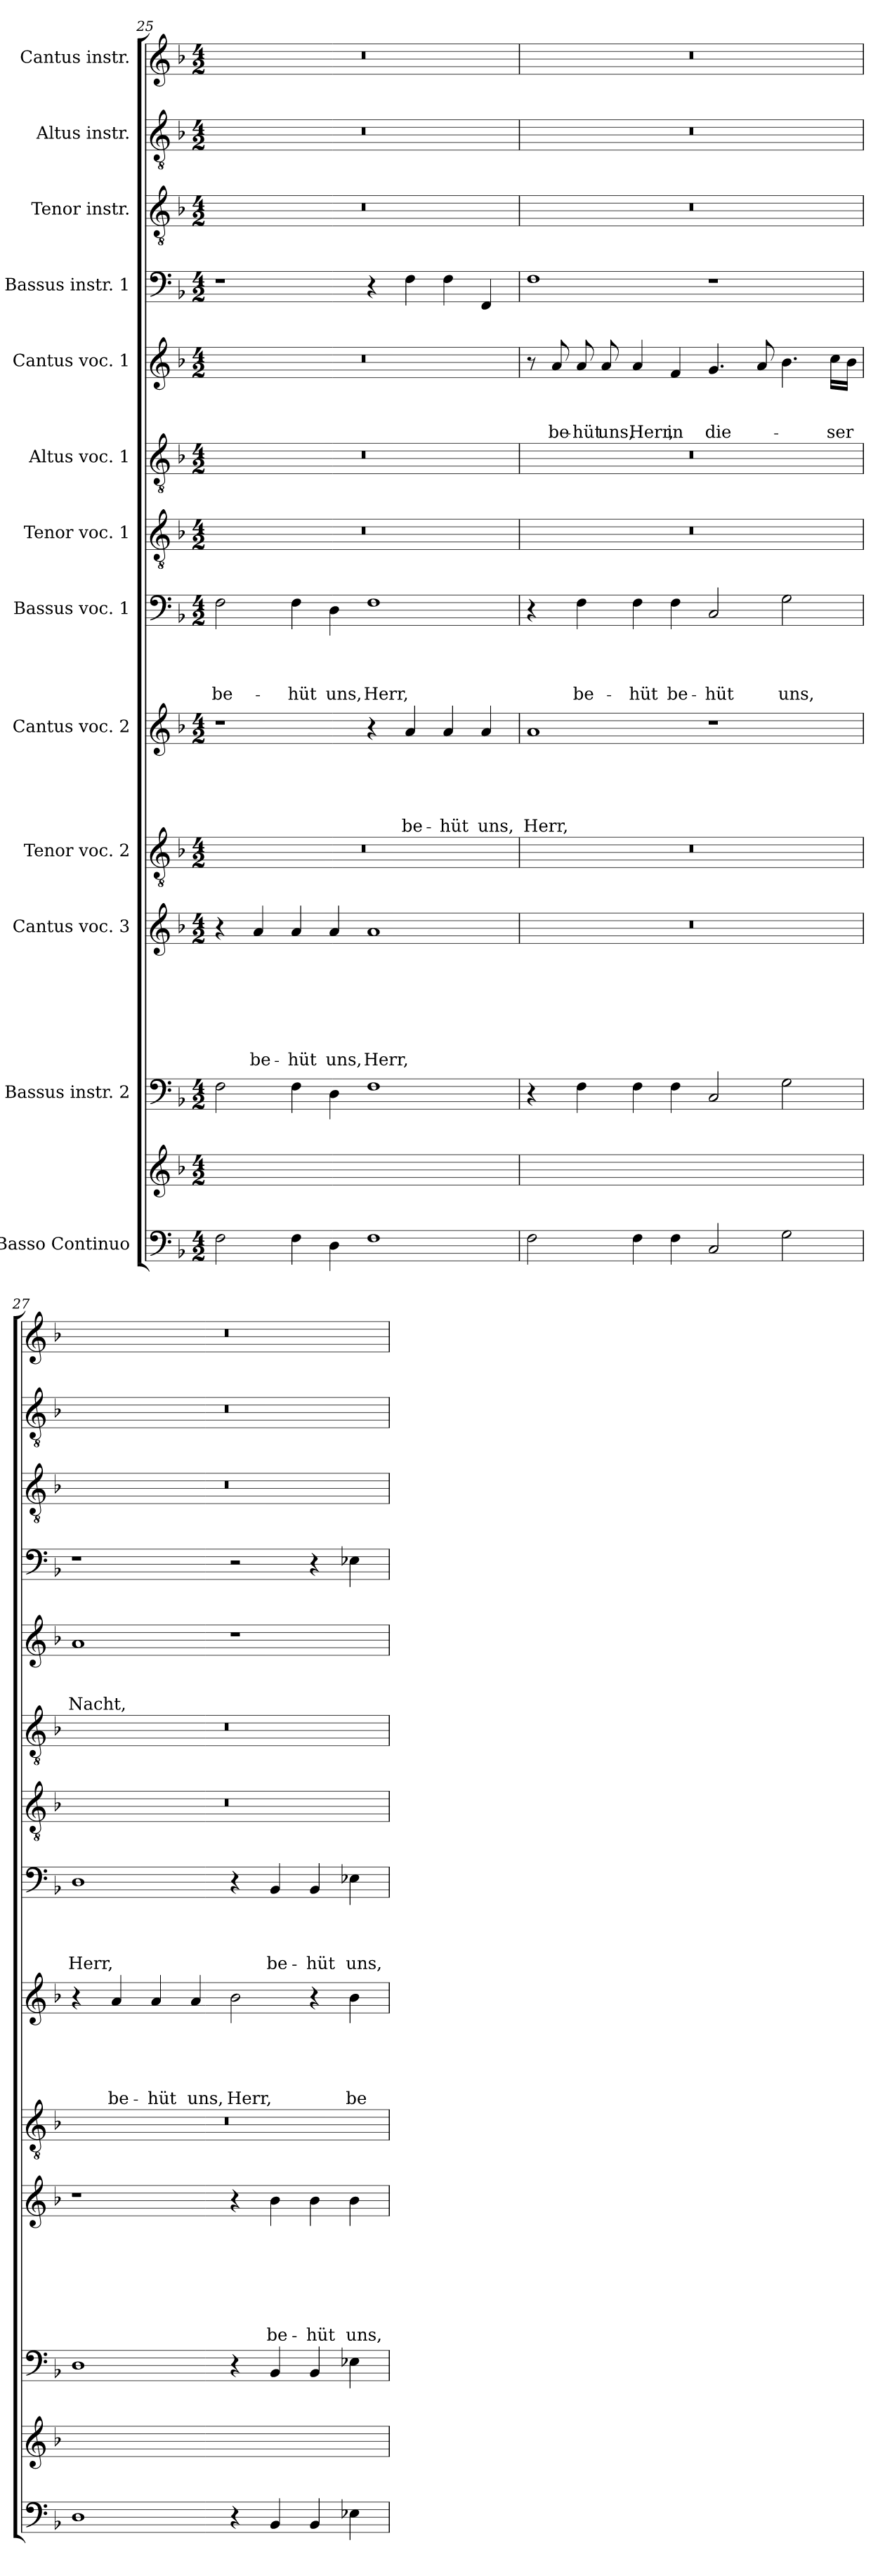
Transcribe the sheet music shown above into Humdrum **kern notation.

**kern	**kern	**kern	**kern	**text	**text	**text	**text	**text	**text	**text	**kern	**kern	**text	**text	**text	**text	**text	**kern	**text	**text	**text	**text	**kern	**kern	**kern	**text	**text	**text	**kern	**kern	**kern	**kern
*part14	*part13	*part12	*part11	*part11	*part11	*part11	*part11	*part11	*part11	*part11	*part10	*part9	*part9	*part9	*part9	*part9	*part9	*part8	*part8	*part8	*part8	*part8	*part7	*part6	*part5	*part5	*part5	*part5	*part4	*part3	*part2	*part1
*staff14	*staff13	*staff12	*staff11	*staff11	*staff11	*staff11	*staff11	*staff11	*staff11	*staff11	*staff10	*staff9	*staff9	*staff9	*staff9	*staff9	*staff9	*staff8	*staff8	*staff8	*staff8	*staff8	*staff7	*staff6	*staff5	*staff5	*staff5	*staff5	*staff4	*staff3	*staff2	*staff1
*I"Basso Continuo	*	*I"Bassus instr. 2	*I"Cantus voc. 3	*	*	*	*	*	*	*	*I"Tenor voc. 2	*I"Cantus voc. 2	*	*	*	*	*	*I"Bassus voc. 1	*	*	*	*	*I"Tenor voc. 1	*I"Altus voc. 1	*I"Cantus voc. 1	*	*	*	*I"Bassus instr. 1	*I"Tenor instr.	*I"Altus instr.	*I"Cantus instr.
!!LO:PB:g=z
*clefF4	*clefG2	*clefF4	*clefG2	*	*	*	*	*	*	*	*clefGv2	*clefG2	*	*	*	*	*	*clefF4	*	*	*	*	*clefGv2	*clefGv2	*clefG2	*	*	*	*clefF4	*clefGv2	*clefGv2	*clefG2
*k[b-]	*k[b-]	*k[b-]	*k[b-]	*	*	*	*	*	*	*	*k[b-]	*k[b-]	*	*	*	*	*	*k[b-]	*	*	*	*	*k[b-]	*k[b-]	*k[b-]	*	*	*	*k[b-]	*k[b-]	*k[b-]	*k[b-]
*F:	*F:	*F:	*F:	*	*	*	*	*	*	*	*F:	*F:	*	*	*	*	*	*F:	*	*	*	*	*F:	*F:	*F:	*	*	*	*F:	*F:	*F:	*F:
*M4/2	*M4/2	*M4/2	*M4/2	*	*	*	*	*	*	*	*M4/2	*M4/2	*	*	*	*	*	*M4/2	*	*	*	*	*M4/2	*M4/2	*M4/2	*	*	*	*M4/2	*M4/2	*M4/2	*M4/2
=25	=25	=25	=25	=25	=25	=25	=25	=25	=25	=25	=25	=25	=25	=25	=25	=25	=25	=25	=25	=25	=25	=25	=25	=25	=25	=25	=25	=25	=25	=25	=25	=25
!	!	!	!	!	!	!	!	!	!	!	!	!	!	!	!	!	!	!	!	!	!	!LO:LY:b	!	!	!	!	!	!	!	!	!	!
2F\	0ryy	2F\	4r	.	.	.	.	.	.	.	0r	1r	.	.	.	.	.	2F\	.	.	.	be-	0r	0r	0r	.	.	.	1r	0r	0r	0r
!	!	!	!	!	!	!	!	!	!	!LO:LY:b	!	!	!	!	!	!	!	!	!	!	!	!	!	!	!	!	!	!	!	!	!	!
.	.	.	4a/	.	.	.	.	.	.	be-	.	.	.	.	.	.	.	.	.	.	.	.	.	.	.	.	.	.	.	.	.	.
!	!	!	!	!	!	!	!	!	!	!LO:LY:b	!	!	!	!	!	!	!	!	!	!	!	!LO:LY:b	!	!	!	!	!	!	!	!	!	!
4F\	.	4F\	4a/	.	.	.	.	.	.	-hüt	.	.	.	.	.	.	.	4F\	.	.	.	-hüt	.	.	.	.	.	.	.	.	.	.
!	!	!	!	!	!	!	!	!	!	!LO:LY:b	!	!	!	!	!	!	!	!	!	!	!	!LO:LY:b	!	!	!	!	!	!	!	!	!	!
4D\	.	4D\	4a/	.	.	.	.	.	.	uns,	.	.	.	.	.	.	.	4D\	.	.	.	uns,	.	.	.	.	.	.	.	.	.	.
!	!	!	!	!	!	!	!	!	!	!LO:LY:b	!	!	!	!	!	!	!	!	!	!	!	!LO:LY:b	!	!	!	!	!	!	!	!	!	!
1F	.	1F	1a	.	.	.	.	.	.	Herr,	.	4r	.	.	.	.	.	1F	.	.	.	Herr,	.	.	.	.	.	.	4r	.	.	.
!	!	!	!	!	!	!	!	!	!	!	!	!	!	!	!	!	!LO:LY:b	!	!	!	!	!	!	!	!	!	!	!	!	!	!	!
.	.	.	.	.	.	.	.	.	.	.	.	4a/	.	.	.	.	be-	.	.	.	.	.	.	.	.	.	.	.	4F\	.	.	.
!	!	!	!	!	!	!	!	!	!	!	!	!	!	!	!	!	!LO:LY:b	!	!	!	!	!	!	!	!	!	!	!	!	!	!	!
.	.	.	.	.	.	.	.	.	.	.	.	4a/	.	.	.	.	-hüt	.	.	.	.	.	.	.	.	.	.	.	4F\	.	.	.
!	!	!	!	!	!	!	!	!	!	!	!	!	!	!	!	!	!LO:LY:b	!	!	!	!	!	!	!	!	!	!	!	!	!	!	!
.	.	.	.	.	.	.	.	.	.	.	.	4a/	.	.	.	.	uns,	.	.	.	.	.	.	.	.	.	.	.	4FF/	.	.	.
=26	=26	=26	=26	=26	=26	=26	=26	=26	=26	=26	=26	=26	=26	=26	=26	=26	=26	=26	=26	=26	=26	=26	=26	=26	=26	=26	=26	=26	=26	=26	=26	=26
!	!	!	!	!	!	!	!	!	!	!	!	!	!	!	!	!	!LO:LY:b	!	!	!	!	!	!	!	!	!	!	!	!	!	!	!
2F\	0ryy	4r	0r	.	.	.	.	.	.	.	0r	1a	.	.	.	.	Herr,	4r	.	.	.	.	0r	0r	8r	.	.	.	1F	0r	0r	0r
!	!	!	!	!	!	!	!	!	!	!	!	!	!	!	!	!	!	!	!	!	!	!	!	!	!	!	!	!LO:LY:b	!	!	!	!
.	.	.	.	.	.	.	.	.	.	.	.	.	.	.	.	.	.	.	.	.	.	.	.	.	8a/	.	.	be-	.	.	.	.
!	!	!	!	!	!	!	!	!	!	!	!	!	!	!	!	!	!	!	!	!	!	!LO:LY:b	!	!	!	!	!	!LO:LY:b	!	!	!	!
.	.	4F\	.	.	.	.	.	.	.	.	.	.	.	.	.	.	.	4F\	.	.	.	be-	.	.	8a/	.	.	-hüt	.	.	.	.
!	!	!	!	!	!	!	!	!	!	!	!	!	!	!	!	!	!	!	!	!	!	!	!	!	!	!	!	!LO:LY:b	!	!	!	!
.	.	.	.	.	.	.	.	.	.	.	.	.	.	.	.	.	.	.	.	.	.	.	.	.	8a/	.	.	uns,	.	.	.	.
!	!	!	!	!	!	!	!	!	!	!	!	!	!	!	!	!	!	!	!	!	!	!LO:LY:b	!	!	!	!	!	!LO:LY:b	!	!	!	!
4F\	.	4F\	.	.	.	.	.	.	.	.	.	.	.	.	.	.	.	4F\	.	.	.	-hüt	.	.	4a/	.	.	Herr,	.	.	.	.
!	!	!	!	!	!	!	!	!	!	!	!	!	!	!	!	!	!	!	!	!	!	!LO:LY:b	!	!	!	!	!	!LO:LY:b	!	!	!	!
4F\	.	4F\	.	.	.	.	.	.	.	.	.	.	.	.	.	.	.	4F\	.	.	.	be-	.	.	4f/	.	.	in	.	.	.	.
!	!	!	!	!	!	!	!	!	!	!	!	!	!	!	!	!	!	!	!	!	!	!LO:LY:b	!	!	!	!	!	!LO:LY:b	!	!	!	!
2C/	.	2C/	.	.	.	.	.	.	.	.	.	1r	.	.	.	.	.	2C/	.	.	.	-hüt	.	.	4.g/	.	.	die-	1r	.	.	.
.	.	.	.	.	.	.	.	.	.	.	.	.	.	.	.	.	.	.	.	.	.	.	.	.	8a/	.	.	.	.	.	.	.
!	!	!	!	!	!	!	!	!	!	!	!	!	!	!	!	!	!	!	!	!	!	!LO:LY:b	!	!	!	!	!	!	!	!	!	!
2G\	.	2G\	.	.	.	.	.	.	.	.	.	.	.	.	.	.	.	2G\	.	.	.	uns,	.	.	4.b-\	.	.	.	.	.	.	.
!	!	!	!	!	!	!	!	!	!	!	!	!	!	!	!	!	!	!	!	!	!	!	!	!	!	!	!	!LO:LY:b	!	!	!	!
.	.	.	.	.	.	.	.	.	.	.	.	.	.	.	.	.	.	.	.	.	.	.	.	.	16cc\LL	.	.	-ser	.	.	.	.
.	.	.	.	.	.	.	.	.	.	.	.	.	.	.	.	.	.	.	.	.	.	.	.	.	16b-\JJ	.	.	.	.	.	.	.
=27	=27	=27	=27	=27	=27	=27	=27	=27	=27	=27	=27	=27	=27	=27	=27	=27	=27	=27	=27	=27	=27	=27	=27	=27	=27	=27	=27	=27	=27	=27	=27	=27
!	!	!	!	!	!	!	!	!	!	!	!	!	!	!	!	!	!	!	!	!	!	!LO:LY:b	!	!	!	!	!	!LO:LY:b	!	!	!	!
1D	0ryy	1D	1r	.	.	.	.	.	.	.	0r	4r	.	.	.	.	.	1D	.	.	.	Herr,	0r	0r	1a	.	.	Nacht,	1r	0r	0r	0r
!	!	!	!	!	!	!	!	!	!	!	!	!	!	!	!	!	!LO:LY:b	!	!	!	!	!	!	!	!	!	!	!	!	!	!	!
.	.	.	.	.	.	.	.	.	.	.	.	4a/	.	.	.	.	be-	.	.	.	.	.	.	.	.	.	.	.	.	.	.	.
!	!	!	!	!	!	!	!	!	!	!	!	!	!	!	!	!	!LO:LY:b	!	!	!	!	!	!	!	!	!	!	!	!	!	!	!
.	.	.	.	.	.	.	.	.	.	.	.	4a/	.	.	.	.	-hüt	.	.	.	.	.	.	.	.	.	.	.	.	.	.	.
!	!	!	!	!	!	!	!	!	!	!	!	!	!	!	!	!	!LO:LY:b	!	!	!	!	!	!	!	!	!	!	!	!	!	!	!
.	.	.	.	.	.	.	.	.	.	.	.	4a/	.	.	.	.	uns,	.	.	.	.	.	.	.	.	.	.	.	.	.	.	.
!	!	!	!	!	!	!	!	!	!	!	!	!	!	!	!	!	!LO:LY:b	!	!	!	!	!	!	!	!	!	!	!	!	!	!	!
4r	.	4r	4r	.	.	.	.	.	.	.	.	2b-\	.	.	.	.	Herr,	4r	.	.	.	.	.	.	1r	.	.	.	2r	.	.	.
!	!	!	!	!	!	!	!	!	!	!LO:LY:b	!	!	!	!	!	!	!	!	!	!	!	!LO:LY:b	!	!	!	!	!	!	!	!	!	!
4BB-/	.	4BB-/	4b-\	.	.	.	.	.	.	be-	.	.	.	.	.	.	.	4BB-/	.	.	.	be-	.	.	.	.	.	.	.	.	.	.
!	!	!	!	!	!	!	!	!	!	!LO:LY:b	!	!	!	!	!	!	!	!	!	!	!	!LO:LY:b	!	!	!	!	!	!	!	!	!	!
4BB-/	.	4BB-/	4b-\	.	.	.	.	.	.	-hüt	.	4r	.	.	.	.	.	4BB-/	.	.	.	-hüt	.	.	.	.	.	.	4r	.	.	.
!	!	!	!	!	!	!	!	!	!	!LO:LY:b	!	!	!	!	!	!	!LO:LY:b	!	!	!	!	!LO:LY:b	!	!	!	!	!	!	!	!	!	!
4E-X\	.	4E-X\	4b-\	.	.	.	.	.	.	uns,	.	4b-\	.	.	.	.	be-	4E-X\	.	.	.	uns,	.	.	.	.	.	.	4E-X\	.	.	.
=	=	=	=	=	=	=	=	=	=	=	=	=	=	=	=	=	=	=	=	=	=	=	=	=	=	=	=	=	=	=	=	=
*-	*-	*-	*-	*-	*-	*-	*-	*-	*-	*-	*-	*-	*-	*-	*-	*-	*-	*-	*-	*-	*-	*-	*-	*-	*-	*-	*-	*-	*-	*-	*-	*-
